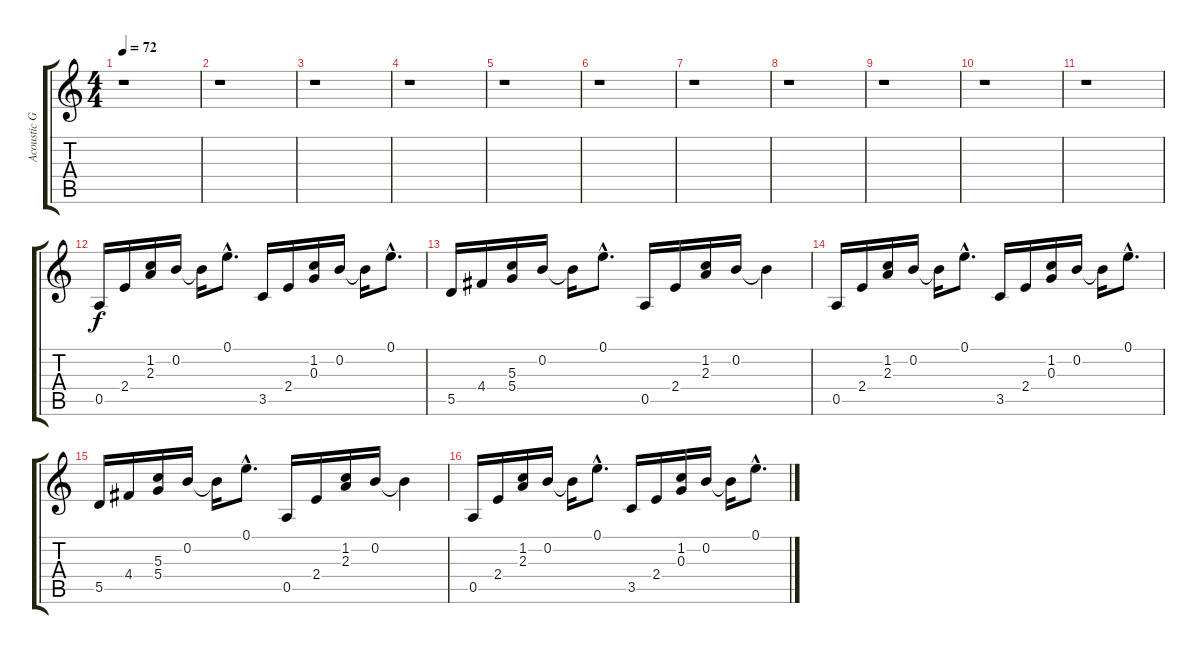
\track ("Acoustic Guitar" "Acoustic G") {instrument acousticguitarnylon}
\staff {score tabs}
\tuning (E4 B3 G3 D3 A2 E2) {hide}
\ts (4 4)
\tempo 72
\clef g2
\ks c
r.1{dy f} |
r.1 |
r.1 |
r.1 |
r.1 |
r.1 |
r.1 |
r.1 |
r.1 |
r.1 |
r.1 |
0.5.16 2.4.16 (1.2 2.3).16 0.2.16 0.2{t}.16 0.1{hac}.8{d} 3.5.16 2.4.16 (1.2 0.3).16 0.2.16 0.2{t}.16 0.1{hac}.8{d} |
5.5.16 4.4.16 (5.3 5.4).16 0.2.16 0.2{t}.16 0.1{hac}.8{d} 0.5.16 2.4.16 (1.2 2.3).16 0.2.16 0.2{t}.4 |
0.5.16 2.4.16 (1.2 2.3).16 0.2.16 0.2{t}.16 0.1{hac}.8{d} 3.5.16 2.4.16 (1.2 0.3).16 0.2.16 0.2{t}.16 0.1{hac}.8{d} |
5.5.16 4.4.16 (5.3 5.4).16 0.2.16 0.2{t}.16 0.1{hac}.8{d} 0.5.16 2.4.16 (1.2 2.3).16 0.2.16 0.2{t}.4 |
0.5.16 2.4.16 (1.2 2.3).16 0.2.16 0.2{t}.16 0.1{hac}.8{d} 3.5.16 2.4.16 (1.2 0.3).16 0.2.16 0.2{t}.16 0.1{hac}.8{d}
